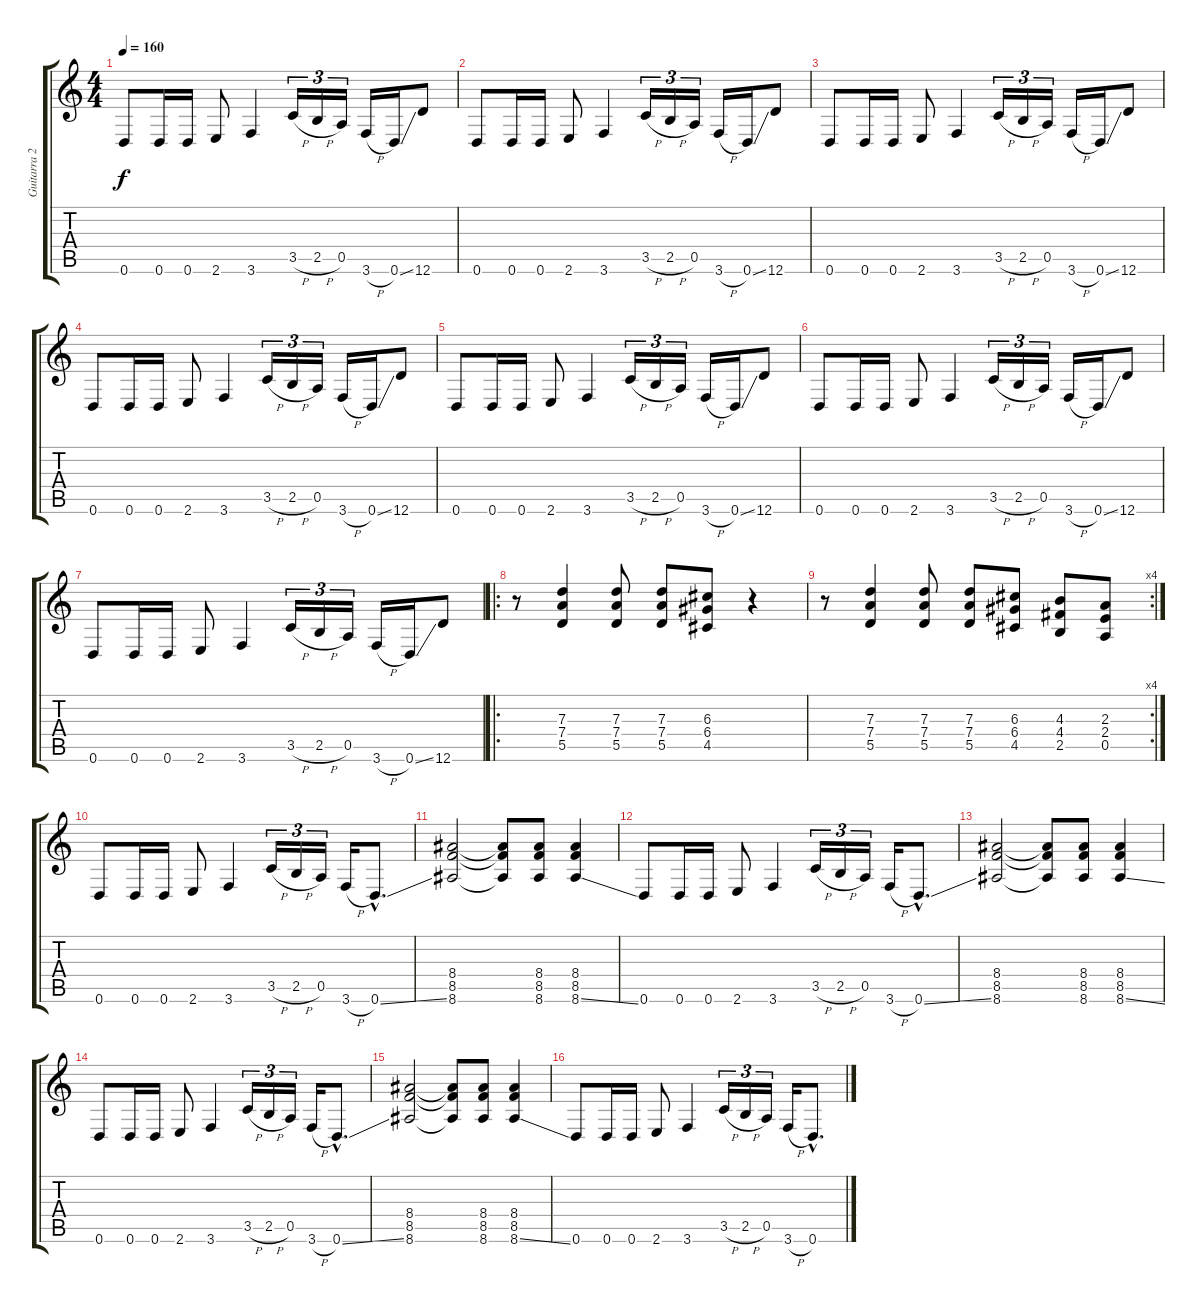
\track ("Guitarra 2" "Guitarra 2") {instrument overdrivenguitar}
\staff {score tabs}
\tuning (E4 B3 G3 D3 A2 D2) {hide}
\ts (4 4)
\tempo 160
\clef g2
\ks c
0.6.8{dy f} 0.6.16 0.6.16 2.6.8 3.6.4 3.5{h}.16{tu (3 2)} 2.5{h}.16{tu (3 2)} 0.5.16{tu (3 2)} 3.6{h}.16 0.6{ss}.16 12.6.8 |
0.6.8 0.6.16 0.6.16 2.6.8 3.6.4 3.5{h}.16{tu (3 2)} 2.5{h}.16{tu (3 2)} 0.5.16{tu (3 2)} 3.6{h}.16 0.6{ss}.16 12.6.8 |
0.6.8 0.6.16 0.6.16 2.6.8 3.6.4 3.5{h}.16{tu (3 2)} 2.5{h}.16{tu (3 2)} 0.5.16{tu (3 2)} 3.6{h}.16 0.6{ss}.16 12.6.8 |
0.6.8 0.6.16 0.6.16 2.6.8 3.6.4 3.5{h}.16{tu (3 2)} 2.5{h}.16{tu (3 2)} 0.5.16{tu (3 2)} 3.6{h}.16 0.6{ss}.16 12.6.8 |
0.6.8 0.6.16 0.6.16 2.6.8 3.6.4 3.5{h}.16{tu (3 2)} 2.5{h}.16{tu (3 2)} 0.5.16{tu (3 2)} 3.6{h}.16 0.6{ss}.16 12.6.8 |
0.6.8 0.6.16 0.6.16 2.6.8 3.6.4 3.5{h}.16{tu (3 2)} 2.5{h}.16{tu (3 2)} 0.5.16{tu (3 2)} 3.6{h}.16 0.6{ss}.16 12.6.8 |
0.6.8 0.6.16 0.6.16 2.6.8 3.6.4 3.5{h}.16{tu (3 2)} 2.5{h}.16{tu (3 2)} 0.5.16{tu (3 2)} 3.6{h}.16 0.6{ss}.16 12.6.8 |
\ro
r.8 (7.3 7.4 5.5).4 (7.3 7.4 5.5).8 (7.3 7.4 5.5).8 (6.3 6.4 4.5).8 r.4 |
\rc 4
r.8 (7.3 7.4 5.5).4 (7.3 7.4 5.5).8 (7.3 7.4 5.5).8 (6.3 6.4 4.5).8 (4.3 4.4 2.5).8 (2.3 2.4 0.5).8 |
0.6.8 0.6.16 0.6.16 2.6.8 3.6.4 3.5{h}.16{tu (3 2)} 2.5{h}.16{tu (3 2)} 0.5.16{tu (3 2)} 3.6{h}.16 0.6{ss hac}.8{d} |
(8.4 8.5 8.6).2 (8.4{t} 8.5{t} 8.6{t}).8 (8.4 8.5 8.6).8 (8.4 8.5 8.6{ss}).4 |
0.6.8 0.6.16 0.6.16 2.6.8 3.6.4 3.5{h}.16{tu (3 2)} 2.5{h}.16{tu (3 2)} 0.5.16{tu (3 2)} 3.6{h}.16 0.6{ss hac}.8{d} |
(8.4 8.5 8.6).2 (8.4{t} 8.5{t} 8.6{t}).8 (8.4 8.5 8.6).8 (8.4 8.5 8.6{ss}).4 |
0.6.8 0.6.16 0.6.16 2.6.8 3.6.4 3.5{h}.16{tu (3 2)} 2.5{h}.16{tu (3 2)} 0.5.16{tu (3 2)} 3.6{h}.16 0.6{ss hac}.8{d} |
(8.4 8.5 8.6).2 (8.4{t} 8.5{t} 8.6{t}).8 (8.4 8.5 8.6).8 (8.4 8.5 8.6{ss}).4 |
0.6.8 0.6.16 0.6.16 2.6.8 3.6.4 3.5{h}.16{tu (3 2)} 2.5{h}.16{tu (3 2)} 0.5.16{tu (3 2)} 3.6{h}.16 0.6{ss hac}.8{d}
